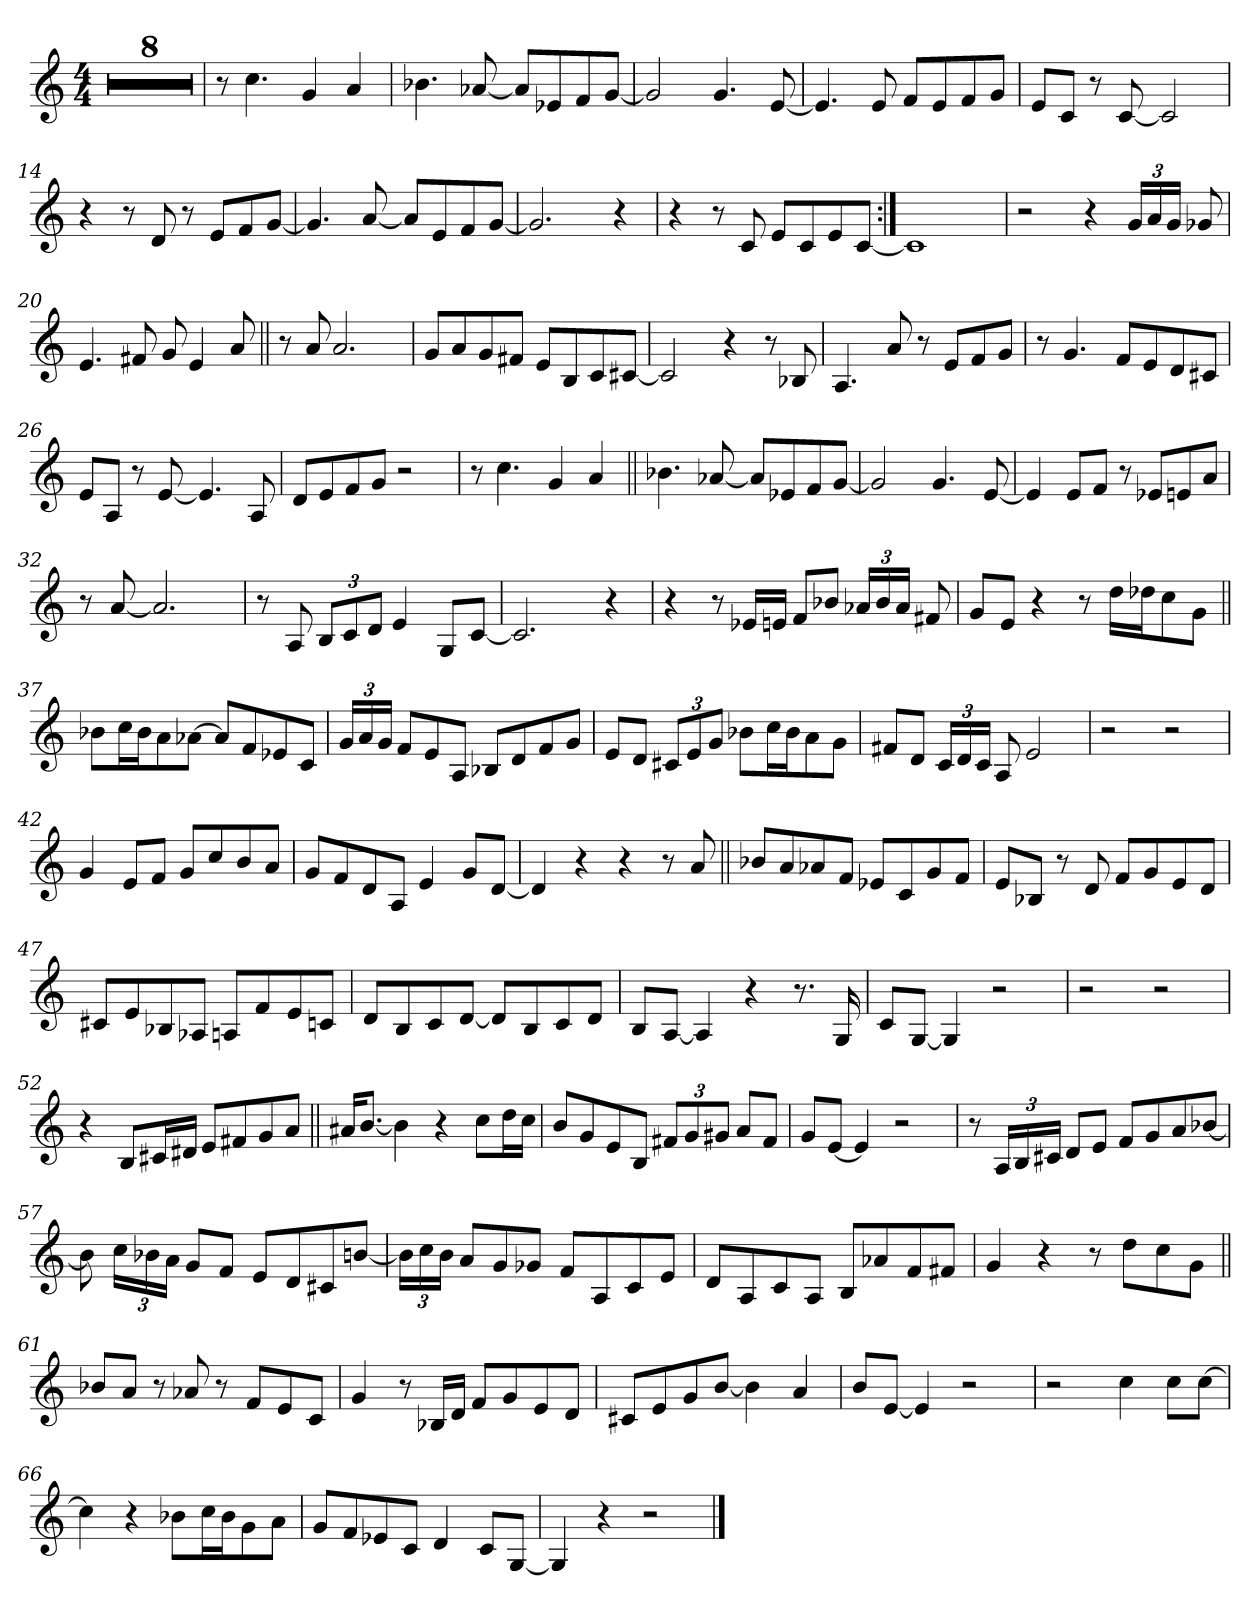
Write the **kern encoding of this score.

**kern
*part1
*staff1
*clefG2
*k[]
*C:
*M4/4
=1
1r
=2
1r
=3
1r
=4
1r
=5
1r
=6
1r
=7
1r
=8
1r
=9
8r
4.cc\
4g/
4a/
=10
4.b-X\
[8a-X/
8a-/L]
8e-X/
8f/
[8g/J
=11
2g/]
4.g/
[8e/
=12
4.e/]
8e/
8f/L
8e/
8f/
8g/J
=13
8e/L
8c/J
8r
[8c/
2c/]
=14
4r
8r
8d/
8r
8e/L
8f/
[8g/J
=15
4.g/]
[8a/
8a/L]
8e/
8f/
[8g/J
=16
2.g/]
4r
=17
4r
8r
8c/
8e/L
8c/
8e/
[8c/J
=18:|!
1c]
=19
2r
4r
24g/LL
24a/
24g/JJ
8g-X/
=20
4.e/
8f#X/
8g/
4e/
8a/
=21||
8r
8a/
2.a/
=22
8g/L
8a/
8g/
8f#X/J
8e/L
8B/
8c/
[8c#X/J
=23
2c#/]
4r
8r
8B-X/
=24
4.A/
8a/
8r
8e/L
8f/
8g/J
=25
8r
4.g/
8f/L
8e/
8d/
8c#X/J
=26
8e/L
8A/J
8r
[8e/
4.e/]
8A/
=27
8d/L
8e/
8f/
8g/J
2r
=28
8r
4.cc\
4g/
4a/
=29||
4.b-X\
[8a-X/
8a-/L]
8e-X/
8f/
[8g/J
=30
2g/]
4.g/
[8e/
=31
4e/]
8e/L
8f/J
8r
8e-X/L
8en/
8a/J
=32
8r
[8a/
2.a/]
=33
8r
8A/
12B/L
12c/
12d/J
4e/
8G/L
[8c/J
=34
2.c/]
4r
=35
4r
8r
16e-X/LL
16en/JJ
8f/L
8b-X/J
24a-X/LL
24b-/
24a-/JJ
8f#X/
=36
8g/L
8e/J
4r
8r
16dd\LL
16dd-X\J
8cc\
8g\J
=37||
8b-X\L
16cc\L
16b-\J
8a\
[8a-X\J
8a-/L]
8f/
8e-X/
8c/J
=38
24g/LL
24a/
24g/JJ
8f/L
8e/
8A/J
8B-X/L
8d/
8f/
8g/J
=39
8e/L
8d/J
12c#X/L
12e/
12g/J
8b-X\L
16cc\L
16b-\J
8a\
8g\J
=40
8f#X/L
8d/J
24c/LL
24d/
24c/JJ
8A/
2e/
=41
2r
2r
=42
4g/
8e/L
8f/J
8g/L
8cc/
8b/
8a/J
=43
8g/L
8f/
8d/
8A/J
4e/
8g/L
[8d/J
=44
4d/]
4r
4r
8r
8a/
=45||
8b-X/L
8a/
8a-X/
8f/J
8e-X/L
8c/
8g/
8f/J
=46
8e/L
8B-X/J
8r
8d/
8f/L
8g/
8e/
8d/J
=47
8c#X/L
8e/
8B-X/
8A-X/J
8An/L
8f/
8e/
8cn/J
=48
8d/L
8B/
8c/
[8d/J
8d/L]
8B/
8c/
8d/J
=49
8B/L
[8A/J
4A/]
4r
8.r
16G/
=50
8c/L
[8G/J
4G/]
2r
=51
2r
2r
=52
4r
8B/L
16c#X/L
16d#X/JJ
8e/L
8f#X/
8g/
8a/J
=53||
16a#X/KL
[8.b/J
4b\]
4r
8cc\L
16dd\L
16cc\JJ
=54
8b/L
8g/
8e/
8B/J
12f#X/L
12g/
12g#X/J
8a/L
8f#/J
=55
8g/L
[8e/J
4e/]
2r
=56
8r
24A/LL
24B/
24c#X/JJ
8d/L
8e/J
8f/L
8g/
8a/
[8b-X/J
=57
8b-\]
24cc\LL
24b-X\
24a\JJ
8g/L
8f/J
8e/L
8d/
8c#X/
[8bn/J
=58
24b\LL]
24cc\
24b\JJ
8a/L
8g/
8g-X/J
8f/L
8A/
8c/
8e/J
=59
8d/L
8A/
8c/
8A/J
8B/L
8a-X/
8f/
8f#X/J
=60
4g/
4r
8r
8dd\L
8cc\
8g\J
=61||
8b-X/L
8a/J
8r
8a-X/
8r
8f/L
8e/
8c/J
=62
4g/
8r
16B-X/LL
16d/JJ
8f/L
8g/
8e/
8d/J
=63
8c#X/L
8e/
8g/
[8b/J
4b\]
4a/
=64
8b/L
[8e/J
4e/]
2r
=65
2r
4cc\
8cc\L
[8cc\J
=66
4cc\]
4r
8b-X\L
16cc\L
16b-\J
8g\
8a\J
=67
8g/L
8f/
8e-X/
8c/J
4d/
8c/L
[8G/J
=68
4G/]
4r
2r
==
*-
